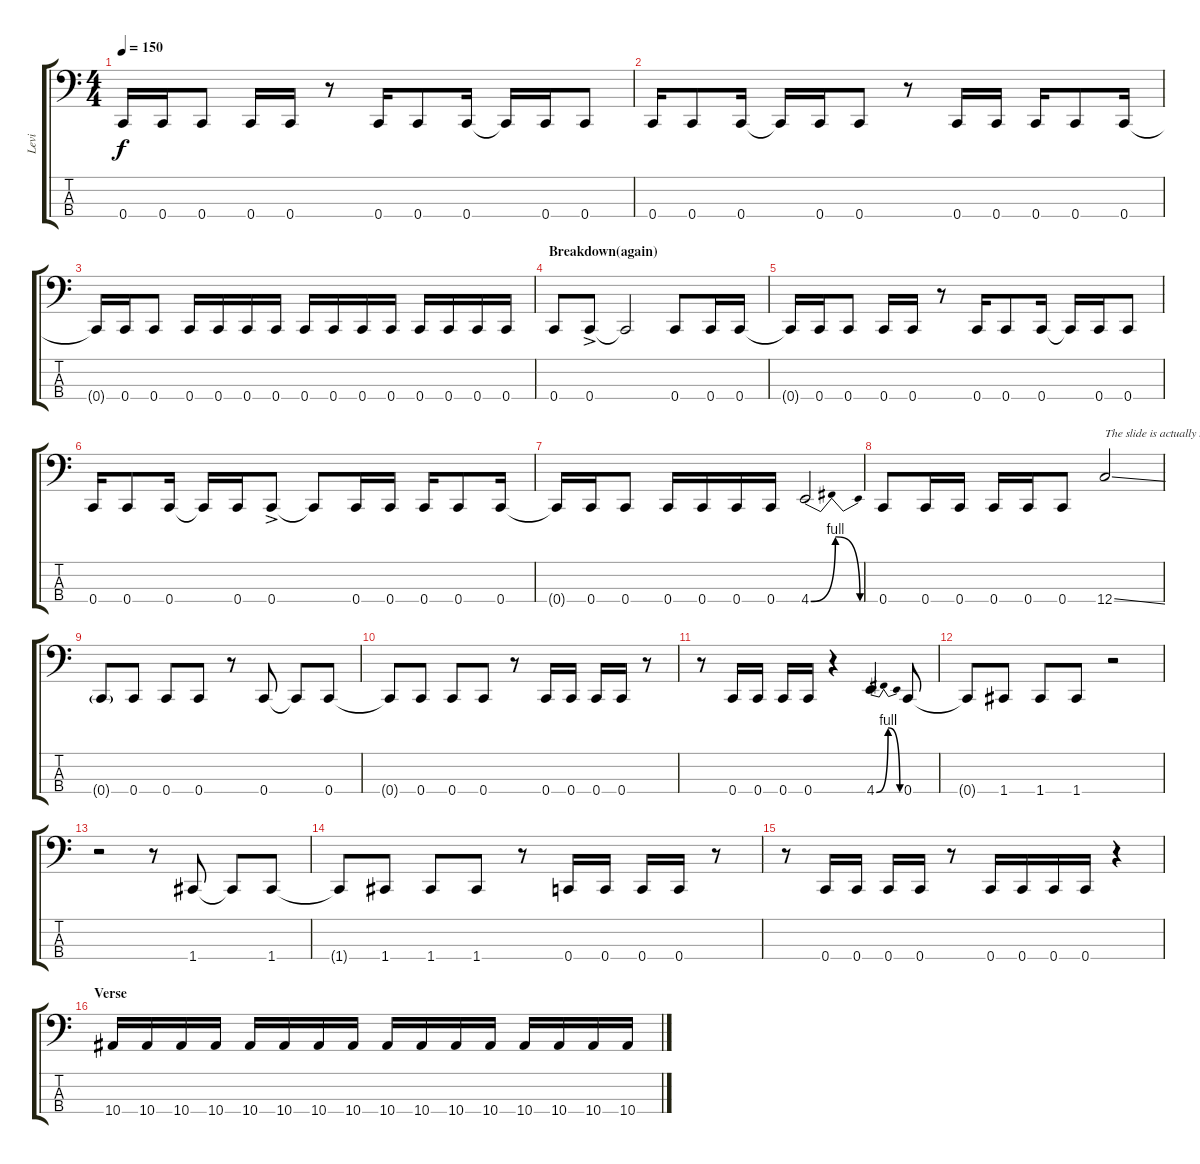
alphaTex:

\track ("Levi" "Levi") {instrument electricbasspick}
\staff {score tabs}
\tuning (F2 C2 G1 C1) {hide}
\ts (4 4)
\tempo 150
\clef f4
\ks c
0.4{t}.16{dy f} 0.4.16 0.4.8 0.4.16 0.4.16 r.8 0.4.16 0.4.8 0.4.16 0.4{t}.16 0.4.16 0.4.8 |
0.4.16 0.4.8 0.4.16 0.4{t}.16 0.4.16 0.4.8 r.8 0.4.16 0.4.16 0.4.16 0.4.8 0.4.16 |
0.4{t}.16 0.4.16 0.4.8 0.4.16 0.4.16 0.4.16 0.4.16 0.4.16 0.4.16 0.4.16 0.4.16 0.4.16 0.4.16 0.4.16 0.4.16 |
\section ("" "Breakdown(again)")
0.4.8 0.4{ac}.8 0.4{t}.2 0.4.8 0.4.16 0.4.16 |
0.4{t}.16 0.4.16 0.4.8 0.4.16 0.4.16 r.8 0.4.16 0.4.8 0.4.16 0.4{t}.16 0.4.16 0.4.8 |
0.4.16 0.4.8 0.4.16 0.4{t}.16 0.4.16 0.4{ac}.8 0.4{t}.8 0.4.16 0.4.16 0.4.16 0.4.8 0.4.16 |
0.4{t}.16 0.4.16 0.4.8 0.4.16 0.4.16 0.4.16 0.4.16 4.4{be (bendrelease 0 0 15 4 45 4 60 0)}.2 |
0.4.8 0.4.16 0.4.16 0.4.16 0.4.16 0.4.8 12.4{ss}.2{txt "The slide is actually not there but it sounds badass"} |
0.4{g}.8 0.4.8 0.4.8 0.4.8 r.8 0.4.8 0.4{t}.8 0.4.8 |
0.4{t}.8 0.4.8 0.4.8 0.4.8 r.8 0.4.16 0.4.16 0.4.16 0.4.16 r.8 |
r.8 0.4.16 0.4.16 0.4.16 0.4.16 r.4 4.4{be (bendrelease 0 0 15 4 45 4 60 0)}.4 0.4.8 |
0.4{t}.8 1.4.8 1.4.8 1.4.8 r.2 |
r.2 r.8 1.4.8 1.4{t}.8 1.4.8 |
1.4{t}.8 1.4.8 1.4.8 1.4.8 r.8 0.4.16 0.4.16 0.4.16 0.4.16 r.8 |
r.8 0.4.16 0.4.16 0.4.16 0.4.16 r.8 0.4.16 0.4.16 0.4.16 0.4.16 r.4 |
\section ("" "Verse")
10.4.16 10.4.16 10.4.16 10.4.16 10.4.16 10.4.16 10.4.16 10.4.16 10.4.16 10.4.16 10.4.16 10.4.16 10.4.16 10.4.16 10.4.16 10.4.16
